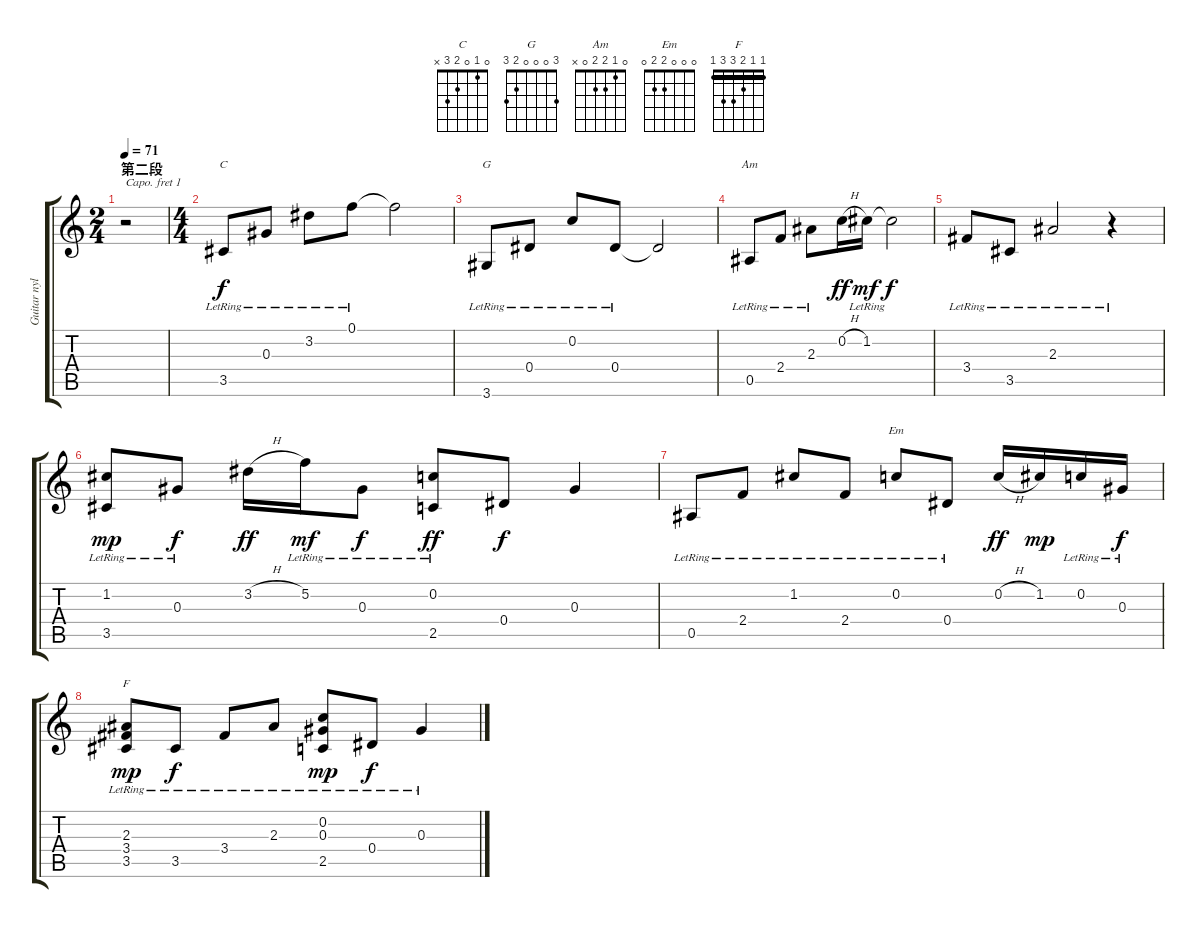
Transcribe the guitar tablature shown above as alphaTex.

\track ("Guitar nylon" "Guitar nyl") {instrument acousticguitarnylon}
\staff {score tabs}
\capo 1
\tuning (E4 B3 G3 D3 A2 E2) {hide}
\chord ("C" 0 1 0 2 3 x)
\chord ("G" 3 0 0 0 2 3)
\chord ("Am" 0 1 2 2 0 x)
\chord ("Em" 0 0 0 2 2 0)
\chord ("F" 1 1 2 3 3 1) {barre 1}
\ts (2 4)
\section ("" "第二段")
\tempo 71
\clef g2
\ks c
r.2{dy f} |
\ts (4 4)
3.5{lr}.8{ch "C" volume 12 instrument acousticguitarnylon} 0.3{lr}.8 3.2{lr}.8 0.1{lr}.8 0.1{t}.2 |
3.6{lr}.8{ch "G"} 0.4{lr}.8 0.2{lr}.8 0.4{lr}.8 0.4{t}.2 |
0.5{lr}.8{ch "Am"} 2.4{lr}.8 2.3{lr}.8 0.2{h}.16{dy ff} 1.2{lr}.16{dy mf} 1.2{t}.2{dy f} |
3.4{lr}.8 3.5{lr}.8 2.3{lr}.2 r.4 |
(1.2 3.5{lr}).8{dy mp} 0.3{lr}.8{dy f} 3.2{h}.16{dy ff} 5.2{lr}.16{dy mf} 0.3{lr}.8{dy f} (0.2{lr} 2.5{lr}).8{dy ff} 0.4.8{dy f} 0.3.4 |
0.5{lr}.8 2.4{lr}.8 1.2{lr}.8 2.4{lr}.8 0.2{lr}.8{ch "Em"} 0.4{lr}.8 0.2{h}.16{dy ff} 1.2.16{dy mp} 0.2{lr}.16 0.3{lr}.16{dy f} |
(2.3{lr} 3.4{lr} 3.5).8{ch "F" dy mp} 3.5{lr}.8{dy f} 3.4{lr}.8 2.3{lr}.8 (0.2{lr} 0.3{lr} 2.5{lr}).8{dy mp} 0.4{lr}.8{dy f} 0.3{lr}.4
